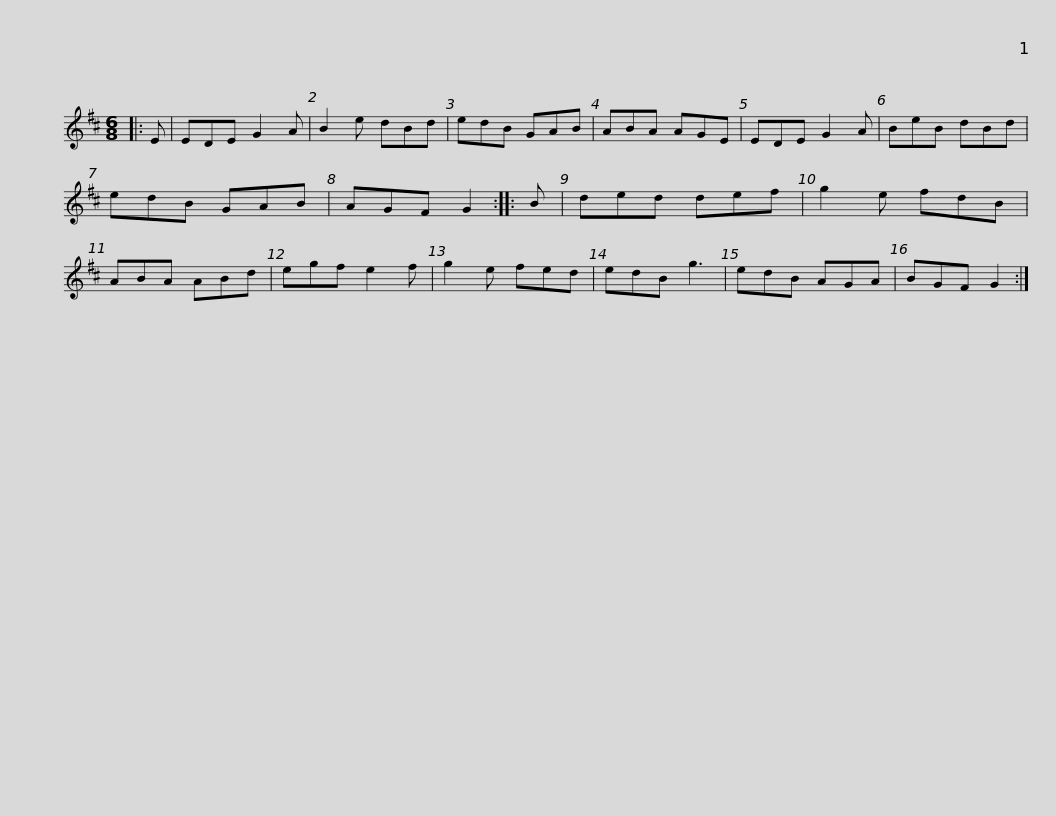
X:1
L:1/8
M:6/8
I:linebreak $
K:D
V:1 treble
V:1
|: E | EDE G2 A | B2 e dBd | edB GAB | ABA AGE | %5
 EDE G2 A | BeB dBd | edB GAB |$ AGF G2 :: B | %10
 ded def | g2 e fdB | ABA ABd | egf e2 f | g2 e fed | %15
 edB g3 | edB AGA |$ BGF G2 :| %18
